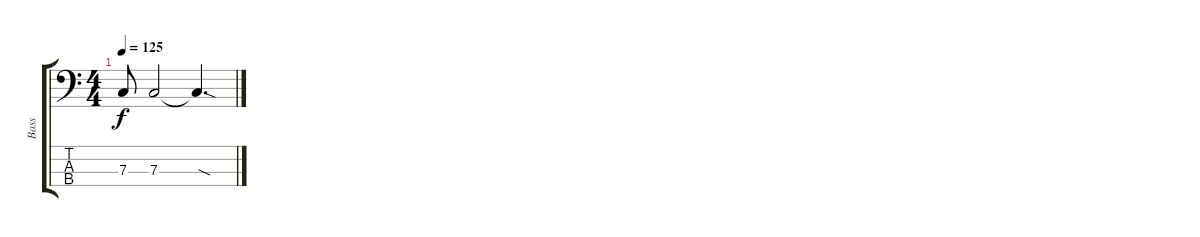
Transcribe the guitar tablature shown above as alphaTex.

\track ("Bass" "Bass") {instrument electricbasspick}
\staff {score tabs}
\tuning (Eb2 Bb1 F1 C1) {hide}
\ts (4 4)
\tempo 125
\clef f4
\ks c
7.3.8{dy f} 7.3.2 7.3{sod t}.4{d}
